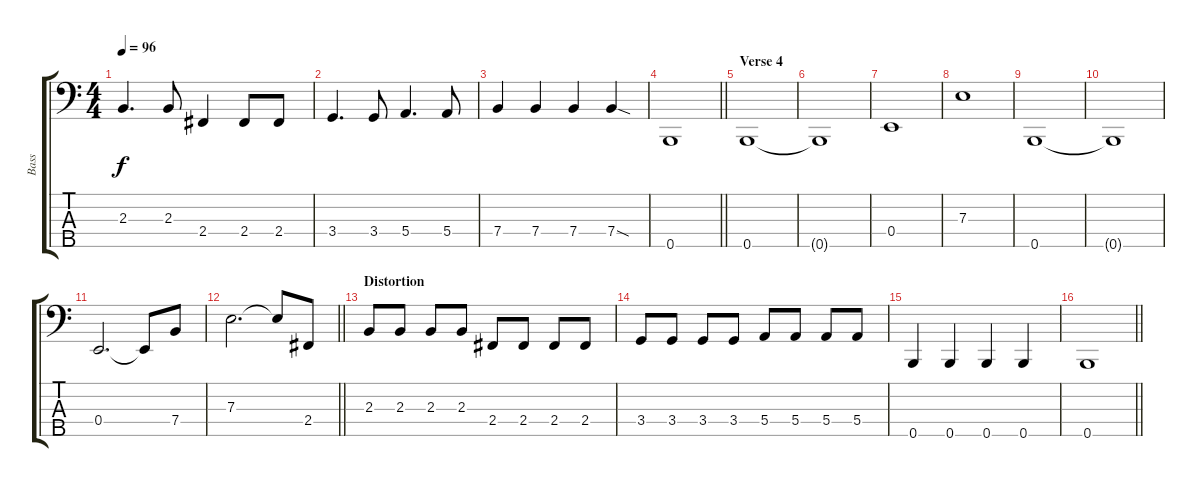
\track ("Bass" "Bass") {instrument electricbassfinger}
\staff {score tabs}
\tuning (G2 D2 A1 E1 B0) {hide}
\ts (4 4)
\tempo 96
\clef f4
\ks c
2.3.4{d dy f} 2.3.8 2.4.4 2.4.8 2.4.8 |
3.4.4{d} 3.4.8 5.4.4{d} 5.4.8 |
7.4.4 7.4.4 7.4.4 7.4{sod}.4 |
\barLineRight lightlight
0.5.1 |
\section ("" "Verse 4")
0.5.1 |
0.5{t}.1 |
0.4.1 |
7.3.1 |
0.5.1 |
0.5{t}.1 |
0.4.2{d} 0.4{t}.8 7.4.8 |
\barLineRight lightlight
7.3.2{d} 7.3{t}.8 2.4.8 |
\section ("" "Distortion")
2.3.8 2.3.8 2.3.8 2.3.8 2.4.8 2.4.8 2.4.8 2.4.8 |
3.4.8 3.4.8 3.4.8 3.4.8 5.4.8 5.4.8 5.4.8 5.4.8 |
0.5.4 0.5.4 0.5.4 0.5.4 |
\barLineRight lightlight
0.5.1
